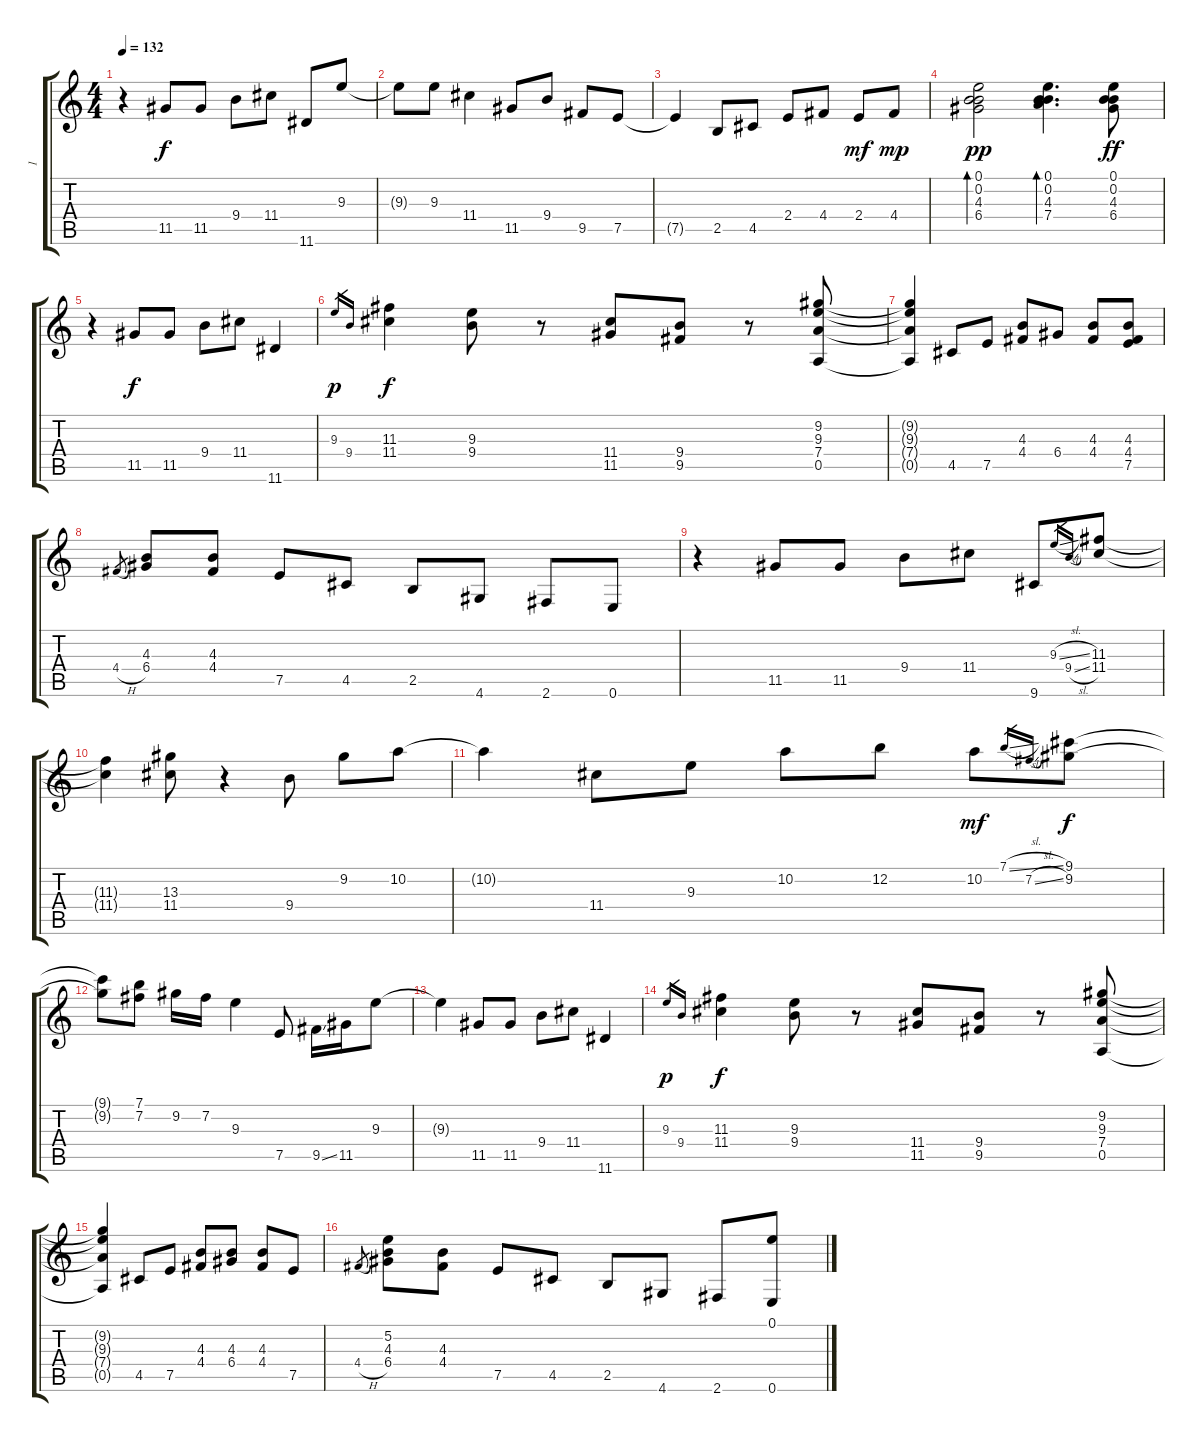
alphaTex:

\track ("1" "1") {instrument acousticguitarsteel}
\staff {score tabs}
\tuning (E4 B3 G3 D3 A2 E2) {hide}
\ts (4 4)
\tempo 132
\clef g2
\ks c
r.4{dy f instrument acousticguitarsteel} 11.5.8 11.5.8 9.4.8 11.4.8 11.6.8 9.3.8 |
9.3{t}.8 9.3.8 11.4.4 11.5.8 9.4.8 9.5.8 7.5.8 |
7.5{t}.4 2.5.8{txt ""} 4.5.8 2.4.8 4.4.8 2.4.8{dy mf} 4.4.8{dy mp} |
(0.1 0.2 4.3 6.4).2{bd 120 dy pp} (0.1 0.2 4.3 7.4).4{d bd 120} (0.1 0.2 4.3 6.4).8{dy ff} |
r.4 11.5.8{dy f} 11.5.8 9.4.8 11.4.8 11.6.4 |
9.3.16{gr dy p} 9.4.16{gr} (11.3 11.4).4{dy f} (9.3 9.4).8 r.8 (11.4 11.5).8 (9.4 9.5).8 r.8 (9.2 9.3 7.4 0.5).8 |
(9.2{t} 9.3{t} 7.4{t} 0.5{t}).4 4.5.8 7.5.8 (4.3 4.4).8 6.4.8 (4.3 4.4).8 (4.3 4.4 7.5).8 |
4.4{h}.8{gr} (4.3 6.4).8 (4.3 4.4).8 7.5.8 4.5.8 2.5.8 4.6.8 2.6.8 0.6.8 |
r.4 11.5.8 11.5.8 9.4.8 11.4.8 9.6.8 9.3{sl}.16{gr} 9.4{sl}.16{gr} (11.3 11.4).8 |
(11.3{t} 11.4{t}).4 (13.3 11.4).8 r.4 9.4.8 9.2.8 10.2.8 |
10.2{t}.4 11.4.8 9.3.8 10.2.8 12.2.8 10.2.8{dy mf} 7.1{sl}.16{gr} 7.2{sl}.16{gr} (9.1 9.2).8{dy f} |
(9.1{t} 9.2{t}).8 (7.1 7.2).8 9.2.16 7.2.16 9.3.4 7.5.8 9.5{ss}.16 11.5.16 9.3.8 |
9.3{t}.4 11.5.8 11.5.8 9.4.8 11.4.8 11.6.4 |
9.3.16{gr dy p} 9.4.16{gr} (11.3 11.4).4{dy f} (9.3 9.4).8 r.8 (11.4 11.5).8 (9.4 9.5).8 r.8 (9.2 9.3 7.4 0.5).8 |
(9.2{t} 9.3{t} 7.4{t} 0.5{t}).4 4.5.8 7.5.8 (4.3 4.4).8 (4.3 6.4).8 (4.3 4.4).8 7.5.8 |
4.4{h}.8{gr} (5.2 4.3 6.4).8 (4.3 4.4).8 7.5.8 4.5.8 2.5.8 4.6.8 2.6.8 (0.1 0.6).8
